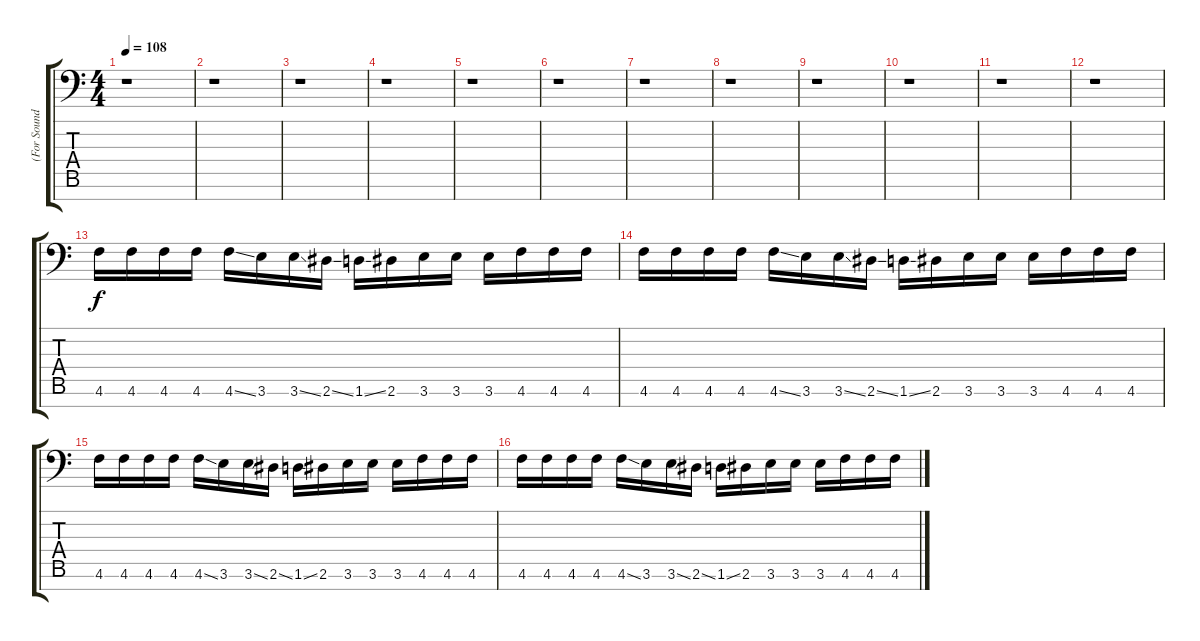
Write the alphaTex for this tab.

\track ("(For Sound)" "(For Sound") {instrument distortionguitar}
\staff {score tabs}
\tuning (Eb4 Bb3 Gb3 Db3 Ab2 Db2 Ab1) {hide}
\ts (4 4)
\tempo 108
\clef f4
\ks c
r.1{dy f instrument distortionguitar} |
r.1 |
r.1 |
r.1 |
r.1 |
r.1 |
r.1 |
r.1 |
r.1 |
r.1 |
r.1 |
r.1 |
4.6.16{instrument distortionguitar} 4.6.16 4.6.16 4.6.16 4.6{ss}.16 3.6.16 3.6{ss}.16 2.6{ss}.16 1.6{ss}.16 2.6.16 3.6.16 3.6.16 3.6.16 4.6.16 4.6.16 4.6.16 |
4.6.16 4.6.16 4.6.16 4.6.16 4.6{ss}.16 3.6.16 3.6{ss}.16 2.6{ss}.16 1.6{ss}.16 2.6.16 3.6.16 3.6.16 3.6.16 4.6.16 4.6.16 4.6.16 |
4.6.16 4.6.16 4.6.16 4.6.16 4.6{ss}.16 3.6.16 3.6{ss}.16 2.6{ss}.16 1.6{ss}.16 2.6.16 3.6.16 3.6.16 3.6.16 4.6.16 4.6.16 4.6.16 |
4.6.16 4.6.16 4.6.16 4.6.16 4.6{ss}.16 3.6.16 3.6{ss}.16 2.6{ss}.16 1.6{ss}.16 2.6.16 3.6.16 3.6.16 3.6.16 4.6.16 4.6.16 4.6.16
